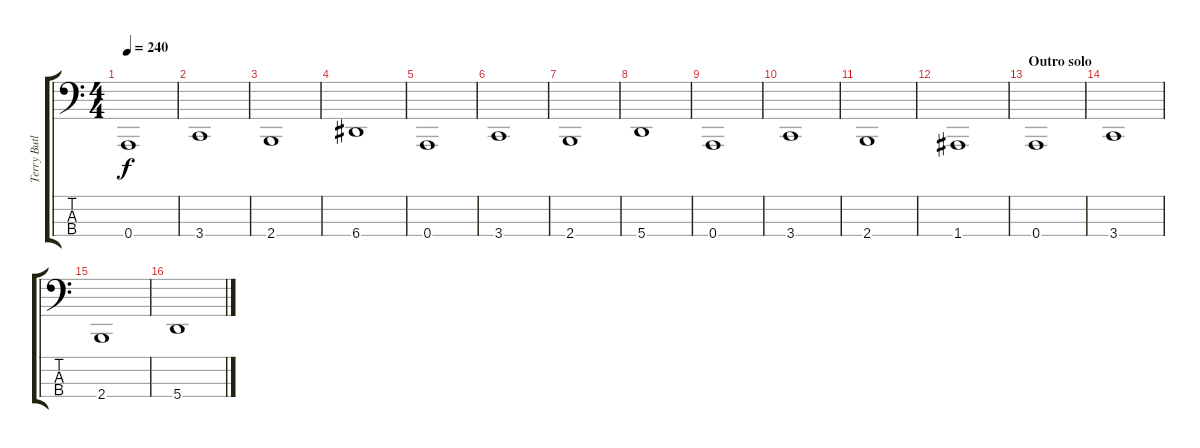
\track ("Terry Butler - Bass" "Terry Butl") {instrument fretlessbass}
\staff {score tabs}
\tuning (D2 A1 E1 A0) {hide}
\ts (4 4)
\tempo 240
\clef f4
\ks c
0.4.1{dy f} |
3.4.1 |
2.4.1 |
6.4.1 |
0.4.1 |
3.4.1 |
2.4.1 |
5.4.1 |
0.4.1 |
3.4.1 |
2.4.1 |
1.4.1 |
\section ("" "Outro solo")
0.4.1{volume 16 balance 8 instrument fretlessbass} |
3.4.1 |
2.4.1 |
5.4.1
